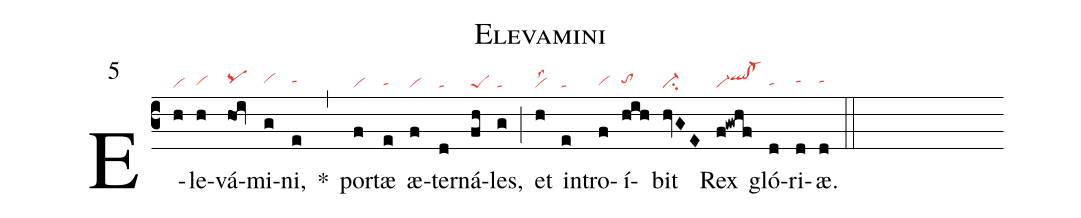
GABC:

name: Elevamini;
mode: 5;
nabc-lines: 1;
%%
(c3)
E(h|vi)le(h|vihg)vá(hOi|pqhh)mi(g|vihh)ni,(e|tahh) *(,)
por(f|vi)tæ(e|tahg) æ(f|vi)ter(d|ta)ná(fh|peS)les,(g|ta) (;)
et(h|vilss2) in(e|ta)tro(f|vihg)í(hih|tohh)bit(hvGE|ci-) Rex(f!gwhf|vi-qlhi!cl-hi) gló(d|tahg)ri(d|tahh)æ.(d|tahh) (::)
